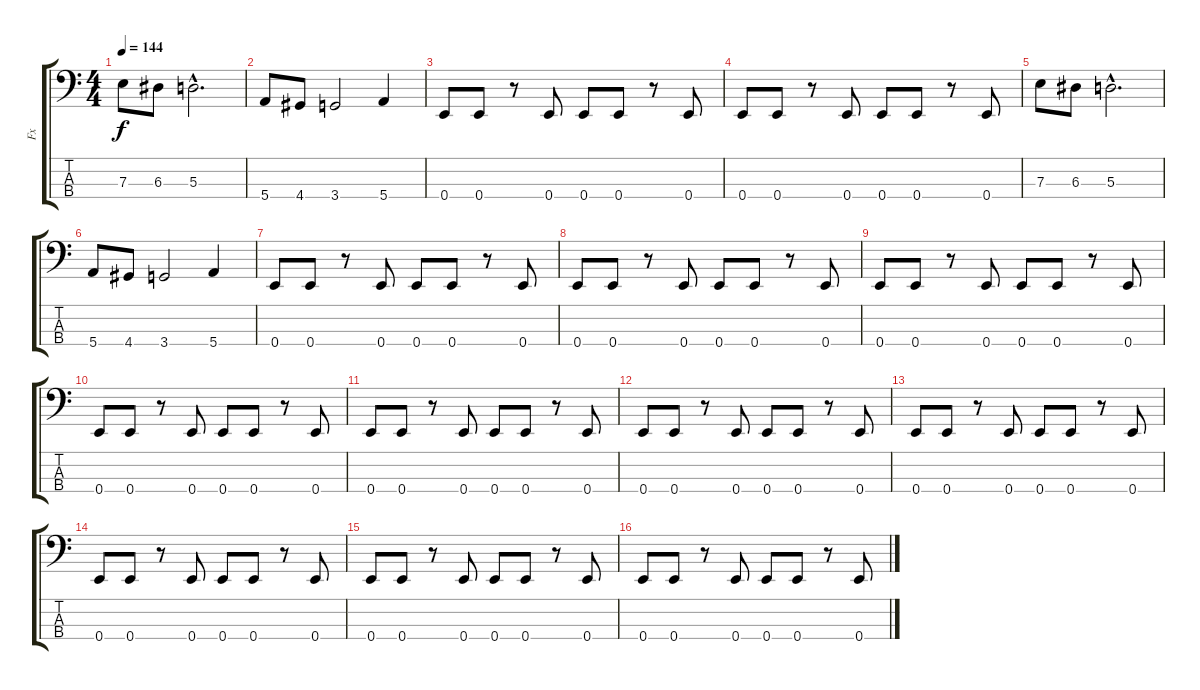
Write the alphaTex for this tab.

\track ("Fx" "Fx") {instrument synthbass1}
\staff {score tabs}
\tuning (G2 D2 A1 E1) {hide}
\ts (4 4)
\tempo 144
\clef f4
\ks c
7.3.8{dy f} 6.3.8 5.3{hac}.2{d} |
5.4.8 4.4.8 3.4.2 5.4.4 |
0.4.8 0.4.8 r.8 0.4.8 0.4.8 0.4.8 r.8 0.4.8 |
0.4.8 0.4.8 r.8 0.4.8 0.4.8 0.4.8 r.8 0.4.8 |
7.3.8 6.3.8 5.3{hac}.2{d} |
5.4.8 4.4.8 3.4.2 5.4.4 |
0.4.8 0.4.8 r.8 0.4.8 0.4.8 0.4.8 r.8 0.4.8 |
0.4.8 0.4.8 r.8 0.4.8 0.4.8 0.4.8 r.8 0.4.8 |
0.4.8 0.4.8 r.8 0.4.8 0.4.8 0.4.8 r.8 0.4.8 |
0.4.8 0.4.8 r.8 0.4.8 0.4.8 0.4.8 r.8 0.4.8 |
0.4.8 0.4.8 r.8 0.4.8 0.4.8 0.4.8 r.8 0.4.8 |
0.4.8 0.4.8 r.8 0.4.8 0.4.8 0.4.8 r.8 0.4.8 |
0.4.8 0.4.8 r.8 0.4.8 0.4.8 0.4.8 r.8 0.4.8 |
0.4.8 0.4.8 r.8 0.4.8 0.4.8 0.4.8 r.8 0.4.8 |
0.4.8 0.4.8 r.8 0.4.8 0.4.8 0.4.8 r.8 0.4.8 |
0.4.8 0.4.8 r.8 0.4.8 0.4.8 0.4.8 r.8 0.4.8
